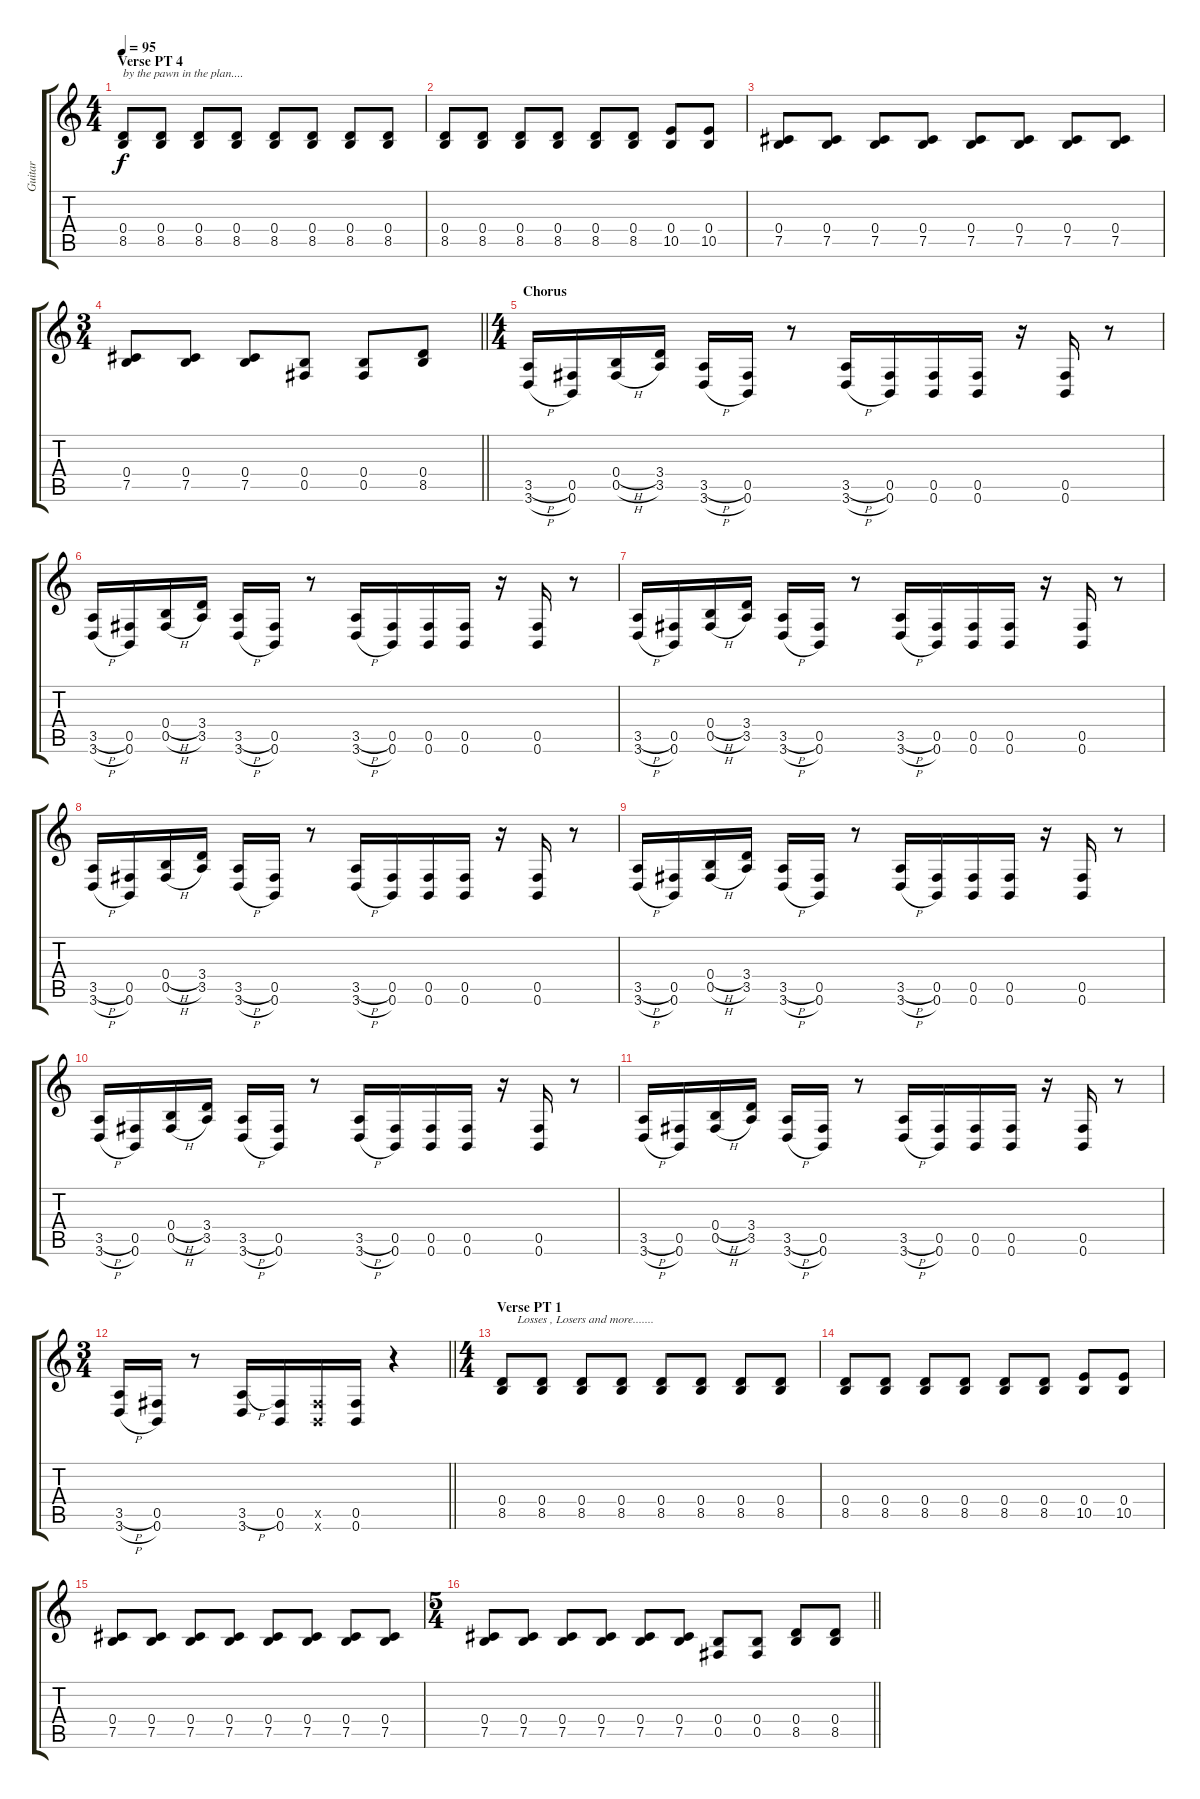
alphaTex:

\track ("Guitar" "Guitar") {instrument electricguitarclean}
\staff {score tabs}
\tuning (Db4 Ab3 E3 B2 Gb2 B1) {hide}
\ts (4 4)
\section ("" "Verse PT 4")
\tempo 95
\clef g2
\ks c
(0.4 8.5).8{txt "by the pawn in the plan...." dy f} (0.4 8.5).8 (0.4 8.5).8 (0.4 8.5).8 (0.4 8.5).8 (0.4 8.5).8 (0.4 8.5).8 (0.4 8.5).8 |
(0.4 8.5).8 (0.4 8.5).8 (0.4 8.5).8 (0.4 8.5).8 (0.4 8.5).8 (0.4 8.5).8 (0.4 10.5).8 (0.4 10.5).8 |
(0.4 7.5).8 (0.4 7.5).8 (0.4 7.5).8 (0.4 7.5).8 (0.4 7.5).8 (0.4 7.5).8 (0.4 7.5).8 (0.4 7.5).8 |
\ts (3 4)
\barLineRight lightlight
(0.4 7.5).8 (0.4 7.5).8 (0.4 7.5).8 (0.4 0.5).8 (0.4 0.5).8 (0.4 8.5).8 |
\ts (4 4)
\section ("" "Chorus")
(3.5{h} 3.6{h}).16{instrument overdrivenguitar} (0.5 0.6).16 (0.4{h} 0.5{h}).16 (3.4 3.5).16 (3.5{h} 3.6{h}).16 (0.5 0.6).16 r.8 (3.5{h} 3.6{h}).16 (0.5 0.6).16 (0.5 0.6).16 (0.5 0.6).16 r.16 (0.5 0.6).16 r.8 |
(3.5{h} 3.6{h}).16 (0.5 0.6).16 (0.4{h} 0.5{h}).16 (3.4 3.5).16 (3.5{h} 3.6{h}).16 (0.5 0.6).16 r.8 (3.5{h} 3.6{h}).16 (0.5 0.6).16 (0.5 0.6).16 (0.5 0.6).16 r.16 (0.5 0.6).16 r.8 |
(3.5{h} 3.6{h}).16 (0.5 0.6).16 (0.4{h} 0.5{h}).16 (3.4 3.5).16 (3.5{h} 3.6{h}).16 (0.5 0.6).16 r.8 (3.5{h} 3.6{h}).16 (0.5 0.6).16 (0.5 0.6).16 (0.5 0.6).16 r.16 (0.5 0.6).16 r.8 |
(3.5{h} 3.6{h}).16 (0.5 0.6).16 (0.4{h} 0.5{h}).16 (3.4 3.5).16 (3.5{h} 3.6{h}).16 (0.5 0.6).16 r.8 (3.5{h} 3.6{h}).16 (0.5 0.6).16 (0.5 0.6).16 (0.5 0.6).16 r.16 (0.5 0.6).16 r.8 |
(3.5{h} 3.6{h}).16 (0.5 0.6).16 (0.4{h} 0.5{h}).16 (3.4 3.5).16 (3.5{h} 3.6{h}).16 (0.5 0.6).16 r.8 (3.5{h} 3.6{h}).16 (0.5 0.6).16 (0.5 0.6).16 (0.5 0.6).16 r.16 (0.5 0.6).16 r.8 |
(3.5{h} 3.6{h}).16 (0.5 0.6).16 (0.4{h} 0.5{h}).16 (3.4 3.5).16 (3.5{h} 3.6{h}).16 (0.5 0.6).16 r.8 (3.5{h} 3.6{h}).16 (0.5 0.6).16 (0.5 0.6).16 (0.5 0.6).16 r.16 (0.5 0.6).16 r.8 |
(3.5{h} 3.6{h}).16 (0.5 0.6).16 (0.4{h} 0.5{h}).16 (3.4 3.5).16 (3.5{h} 3.6{h}).16 (0.5 0.6).16 r.8 (3.5{h} 3.6{h}).16 (0.5 0.6).16 (0.5 0.6).16 (0.5 0.6).16 r.16 (0.5 0.6).16 r.8 |
\ts (3 4)
\barLineRight lightlight
(3.5{h} 3.6{h}).16 (0.5 0.6).16 r.8 (3.5{h} 3.6).16 (0.5 0.6).16 (0.5{x} 0.6{x}).16 (0.5 0.6).16 r.4 |
\ts (4 4)
\section ("" "Verse PT 1")
(0.4 8.5).8{txt "     Losses , Losers and more......." volume 11 instrument electricguitarclean} (0.4 8.5).8 (0.4 8.5).8 (0.4 8.5).8 (0.4 8.5).8 (0.4 8.5).8 (0.4 8.5).8 (0.4 8.5).8 |
(0.4 8.5).8 (0.4 8.5).8 (0.4 8.5).8 (0.4 8.5).8 (0.4 8.5).8 (0.4 8.5).8 (0.4 10.5).8 (0.4 10.5).8 |
(0.4 7.5).8 (0.4 7.5).8 (0.4 7.5).8 (0.4 7.5).8 (0.4 7.5).8 (0.4 7.5).8 (0.4 7.5).8 (0.4 7.5).8 |
\ts (5 4)
\barLineRight lightlight
(0.4 7.5).8 (0.4 7.5).8 (0.4 7.5).8 (0.4 7.5).8 (0.4 7.5).8 (0.4 7.5).8 (0.4 0.5).8 (0.4 0.5).8 (0.4 8.5).8 (0.4 8.5).8
